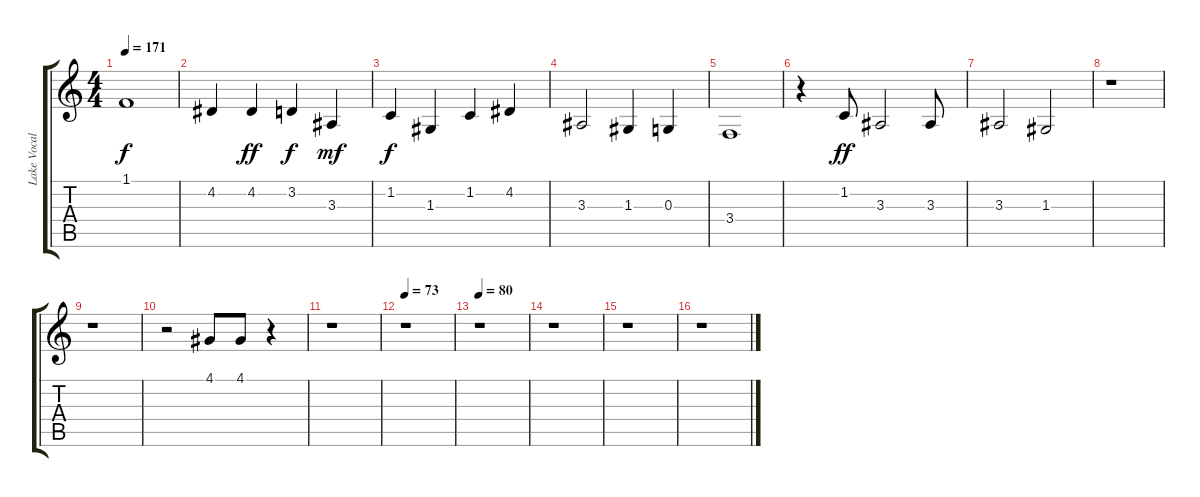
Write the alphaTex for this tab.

\track ("Lake Vocal" "Lake Vocal") {instrument tenorsax}
\staff {score tabs}
\tuning (E4 B3 G3 D3 A2 E2) {hide}
\ts (4 4)
\tempo 171
\clef g2
\ks c
1.1{t}.1{dy f} |
4.2.4 4.2.4{dy ff} 3.2.4{dy f} 3.3.4{dy mf} |
1.2.4{dy f} 1.3.4 1.2.4 4.2.4 |
3.3.2 1.3.4 0.3.4 |
3.4.1 |
r.4 1.2.8{dy ff} 3.3.2 3.3.8 |
3.3.2 1.3.2 |
r.1 |
r.1 |
r.2 4.1.8 4.1.8 r.4 |
r.1 |
\tempo 73
r.1 |
\tempo 80
r.1 |
r.1 |
r.1 |
r.1
